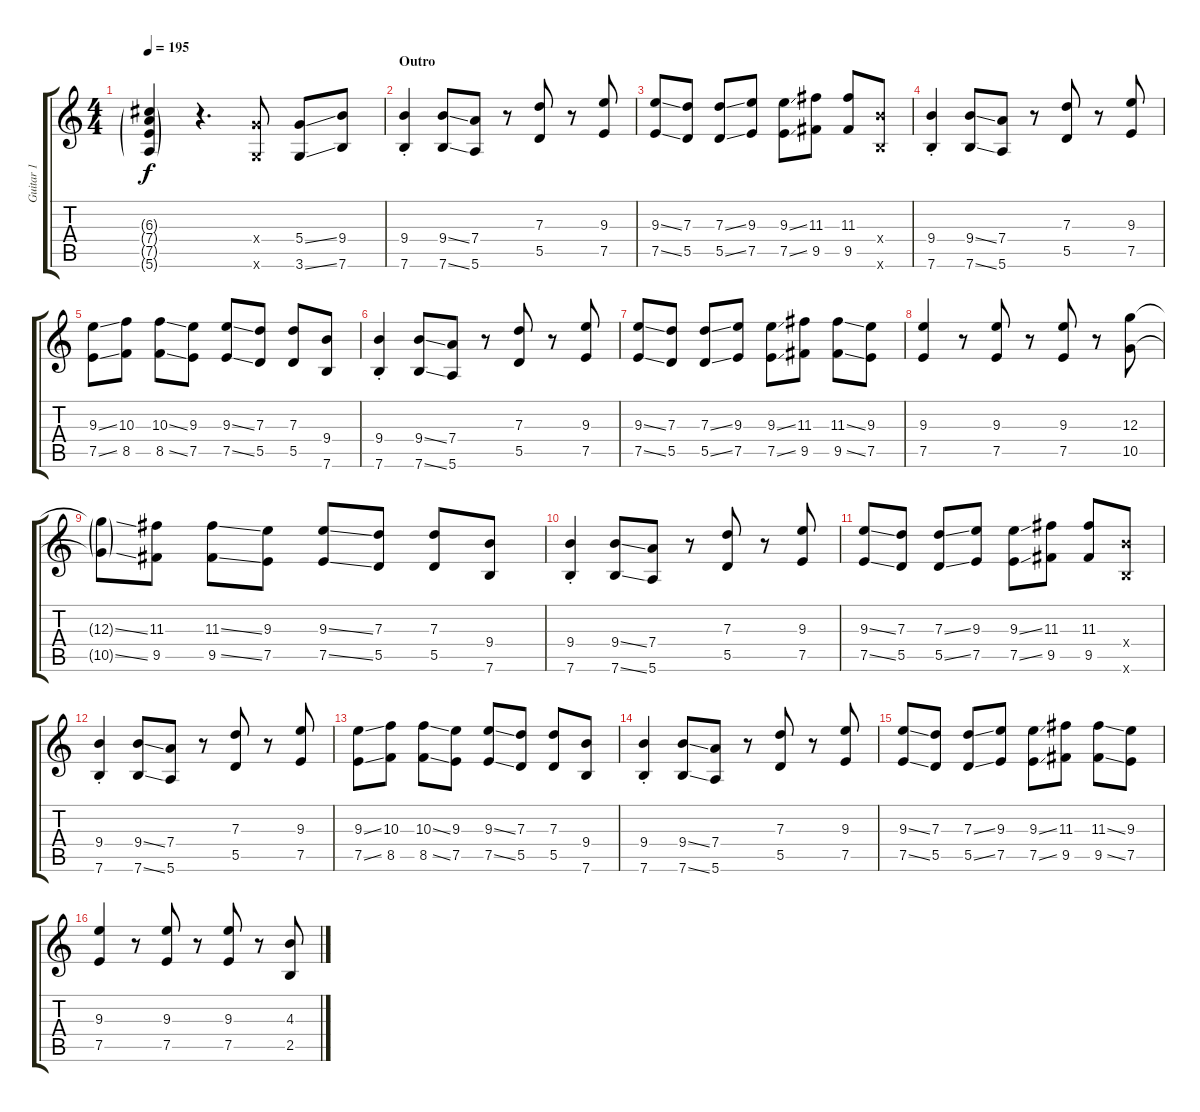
\track ("Guitar 1" "Guitar 1") {instrument overdrivenguitar}
\staff {score tabs}
\tuning (E4 B3 G3 D3 A2 E2) {hide}
\ts (4 4)
\tempo 195
\clef g2
\ks c
(6.3{g t} 7.4{g t} 7.5{g t} 5.6{g t}).4{dy f} r.4{d} (5.4{x} 3.6{x}).8 (5.4{ss} 3.6{ss}).8 (9.4 7.6).8 |
\section ("" "Outro")
(9.4{st} 7.6{st}).4 (9.4{ss} 7.6{ss}).8 (7.4 5.6).8 r.8 (7.3 5.5).8 r.8 (9.3 7.5).8 |
(9.3{ss} 7.5{ss}).8 (7.3 5.5).8 (7.3{ss} 5.5{ss}).8 (9.3 7.5).8 (9.3{ss} 7.5{ss}).8 (11.3 9.5).8 (11.3 9.5).8 (9.4{x} 7.6{x}).8 |
(9.4{st} 7.6{st}).4 (9.4{ss} 7.6{ss}).8 (7.4 5.6).8 r.8 (7.3 5.5).8 r.8 (9.3 7.5).8 |
(9.3{ss} 7.5{ss}).8 (10.3 8.5).8 (10.3{ss} 8.5{ss}).8 (9.3 7.5).8 (9.3{ss} 7.5{ss}).8 (7.3 5.5).8 (7.3 5.5).8 (9.4 7.6).8 |
(9.4{st} 7.6{st}).4 (9.4{ss} 7.6{ss}).8 (7.4 5.6).8 r.8 (7.3 5.5).8 r.8 (9.3 7.5).8 |
(9.3{ss} 7.5{ss}).8 (7.3 5.5).8 (7.3{ss} 5.5{ss}).8 (9.3 7.5).8 (9.3{ss} 7.5{ss}).8 (11.3 9.5).8 (11.3{ss} 9.5{ss}).8 (9.3 7.5).8 |
(9.3 7.5).4 r.8 (9.3 7.5).8 r.8 (9.3 7.5).8 r.8 (12.3 10.5).8 |
(12.3{ss g t} 10.5{ss g t}).8 (11.3 9.5).8 (11.3{ss} 9.5{ss}).8 (9.3 7.5).8 (9.3{ss} 7.5{ss}).8 (7.3 5.5).8 (7.3 5.5).8 (9.4 7.6).8 |
(9.4{st} 7.6{st}).4 (9.4{ss} 7.6{ss}).8 (7.4 5.6).8 r.8 (7.3 5.5).8 r.8 (9.3 7.5).8 |
(9.3{ss} 7.5{ss}).8 (7.3 5.5).8 (7.3{ss} 5.5{ss}).8 (9.3 7.5).8 (9.3{ss} 7.5{ss}).8 (11.3 9.5).8 (11.3 9.5).8 (9.4{x} 7.6{x}).8 |
(9.4{st} 7.6{st}).4 (9.4{ss} 7.6{ss}).8 (7.4 5.6).8 r.8 (7.3 5.5).8 r.8 (9.3 7.5).8 |
(9.3{ss} 7.5{ss}).8 (10.3 8.5).8 (10.3{ss} 8.5{ss}).8 (9.3 7.5).8 (9.3{ss} 7.5{ss}).8 (7.3 5.5).8 (7.3 5.5).8 (9.4 7.6).8 |
(9.4{st} 7.6{st}).4 (9.4{ss} 7.6{ss}).8 (7.4 5.6).8 r.8 (7.3 5.5).8 r.8 (9.3 7.5).8 |
(9.3{ss} 7.5{ss}).8 (7.3 5.5).8 (7.3{ss} 5.5{ss}).8 (9.3 7.5).8 (9.3{ss} 7.5{ss}).8 (11.3 9.5).8 (11.3{ss} 9.5{ss}).8 (9.3 7.5).8 |
(9.3 7.5).4 r.8 (9.3 7.5).8 r.8 (9.3 7.5).8 r.8 (4.3 2.5).8
